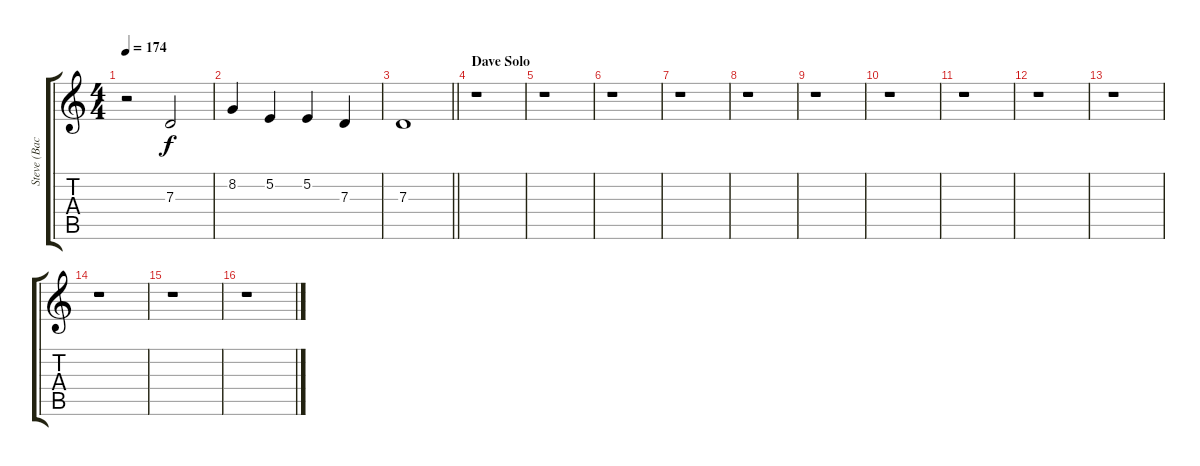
\track ("Steve (Backing Vocals)" "Steve (Bac") {instrument sopranosax}
\staff {score tabs}
\tuning (E4 B3 G3 D3 A2 E2) {hide}
\ts (4 4)
\tempo 174
\clef g2
\ks c
r.2{dy f} 7.3.2 |
8.2.4 5.2.4 5.2.4 7.3.4 |
\barLineRight lightlight
7.3.1 |
\section ("" "Dave Solo")
r.1 |
r.1 |
r.1 |
r.1 |
r.1 |
r.1 |
r.1 |
r.1 |
r.1 |
r.1 |
r.1 |
r.1 |
r.1
